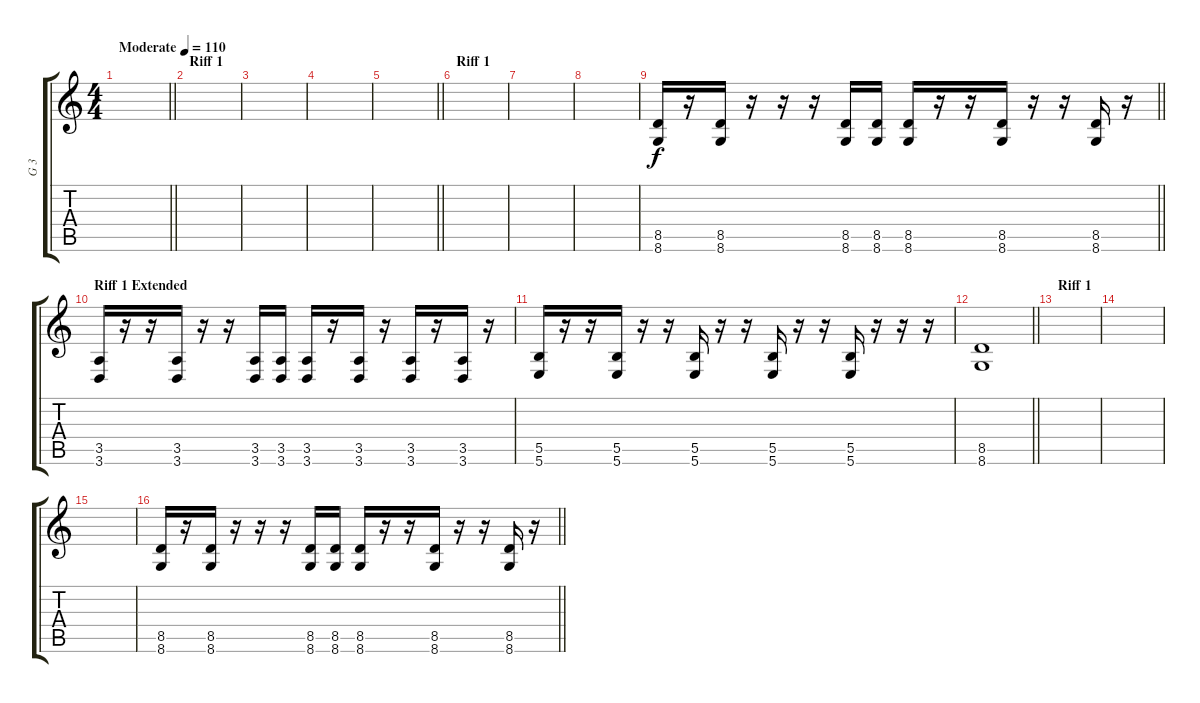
\track ("G 3" "G 3") {instrument distortionguitar}
\staff {score tabs}
\tuning (Db4 Ab3 E3 B2 Gb2 B1) {hide}
\ts (4 4)
\tempo (110 "Moderate")
\clef g2
\barLineRight lightlight
\ks c
|
\section ("" "Riff 1")
|
|
|
\barLineRight lightlight
|
\section ("" "Riff 1")
|
|
|
\barLineRight lightlight
(8.5 8.6).16 r.16 (8.5 8.6).16 r.16 r.16 r.16 (8.5 8.6).16 (8.5 8.6).16 (8.5 8.6).16 r.16 r.16 (8.5 8.6).16 r.16 r.16 (8.5 8.6).16 r.16 |
\section ("" "Riff 1 Extended")
(3.5 3.6).16 r.16 r.16 (3.5 3.6).16 r.16 r.16 (3.5 3.6).16 (3.5 3.6).16 (3.5 3.6).16 r.16 (3.5 3.6).16 r.16 (3.5 3.6).16 r.16 (3.5 3.6).16 r.16 |
(5.5 5.6).16 r.16 r.16 (5.5 5.6).16 r.16 r.16 (5.5 5.6).16 r.16 r.16 (5.5 5.6).16 r.16 r.16 (5.5 5.6).16 r.16 r.16 r.16 |
\barLineRight lightlight
(8.5 8.6).1 |
\section ("" "Riff 1")
|
|
|
\barLineRight lightlight
(8.5 8.6).16 r.16 (8.5 8.6).16 r.16 r.16 r.16 (8.5 8.6).16 (8.5 8.6).16 (8.5 8.6).16 r.16 r.16 (8.5 8.6).16 r.16 r.16 (8.5 8.6).16 r.16
